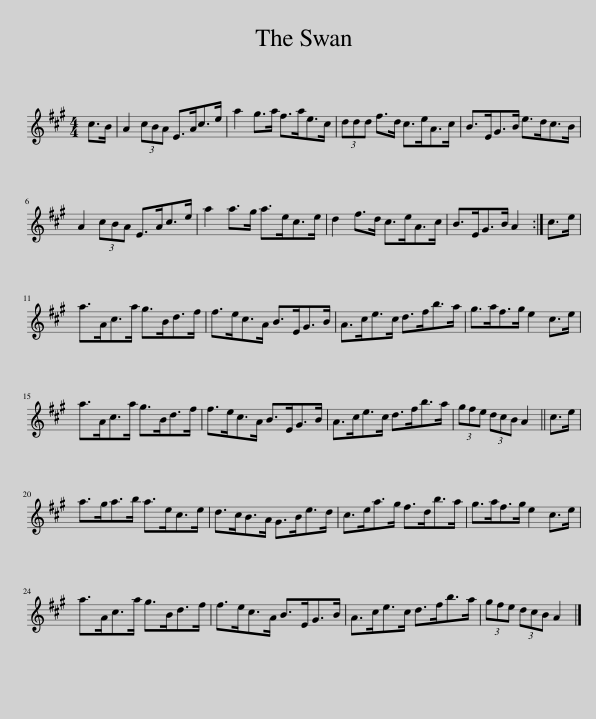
X:1
L:1/8
M:4/4
I:linebreak $
K:A
V:1 treble
V:1
 c>B | A2 (3cBA E>Ac>e | a2 g>a f>ae>c | (3ddd f>d c>eA>c | B>EG>B e>dc>B |$ %5
 A2 (3cBA E>Ac>e | a2 a>g a>ec>e | d2 f>d c>eA>c | B>EG>B A2 :| c>e |$ %10
 a>Ac>a g>Bd>f | f>ec>A B>EG>B | A>ce>c d>fb>a | g>af>g e2 c>e |$ a>Ac>a g>Bd>f | %15
 f>ec>A B>EG>B | A>ce>c d>fb>a | (3gfe (3dcB A2 || c>e |$ a>ga>b a>ec>e | %20
 d>cB>A G>Be>d | c>ea>g f>db>a | g>af>g e2 c>e |$ a>Ac>a g>Bd>f | f>ec>A B>EG>B | %25
 A>ce>c d>fb>a | (3gfe (3dcB A2 |] %27
